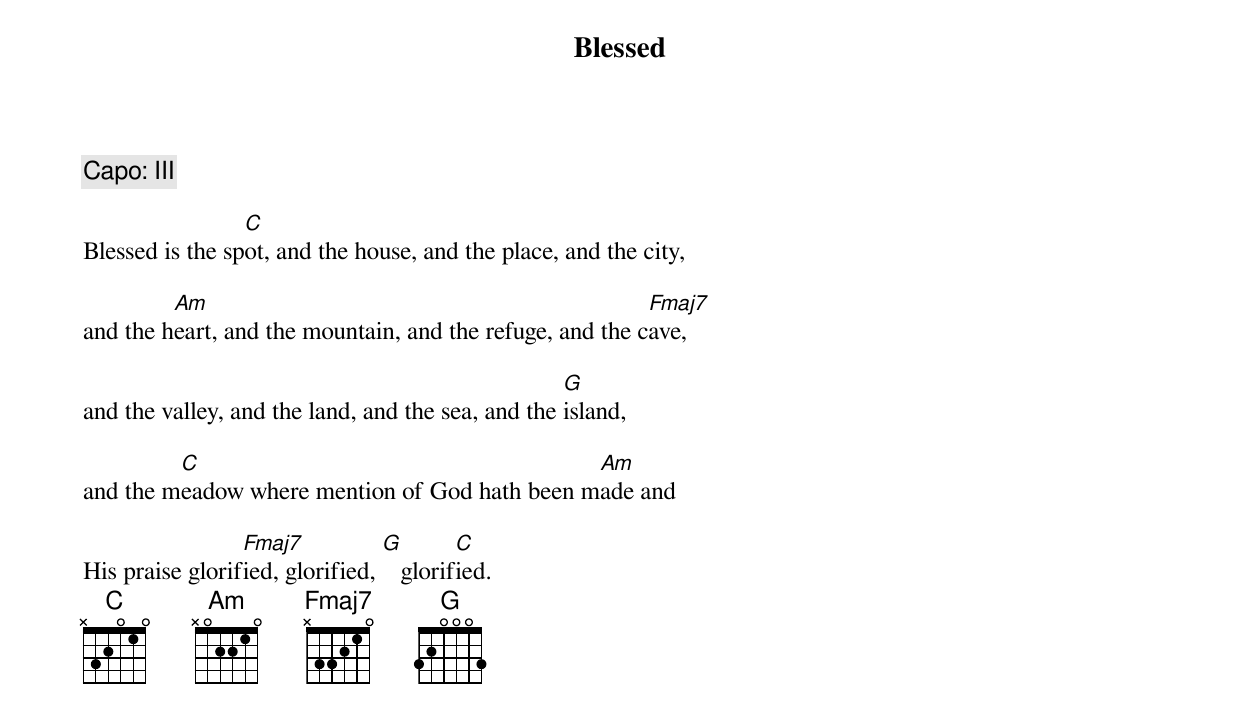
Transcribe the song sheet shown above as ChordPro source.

{title: Blessed}
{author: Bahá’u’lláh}
{c: Capo: III}

Blessed is the sp[C]ot, and the house, and the place, and the city,

and the h[Am]eart, and the mountain, and the refuge, and the c[Fmaj7]ave,

and the valley, and the land, and the sea, and the [G]island,

and the m[C]eadow where mention of God hath been m[Am]ade and

His praise glorif[Fmaj7]ied, glorified, [G]   glorif[C]ied.
